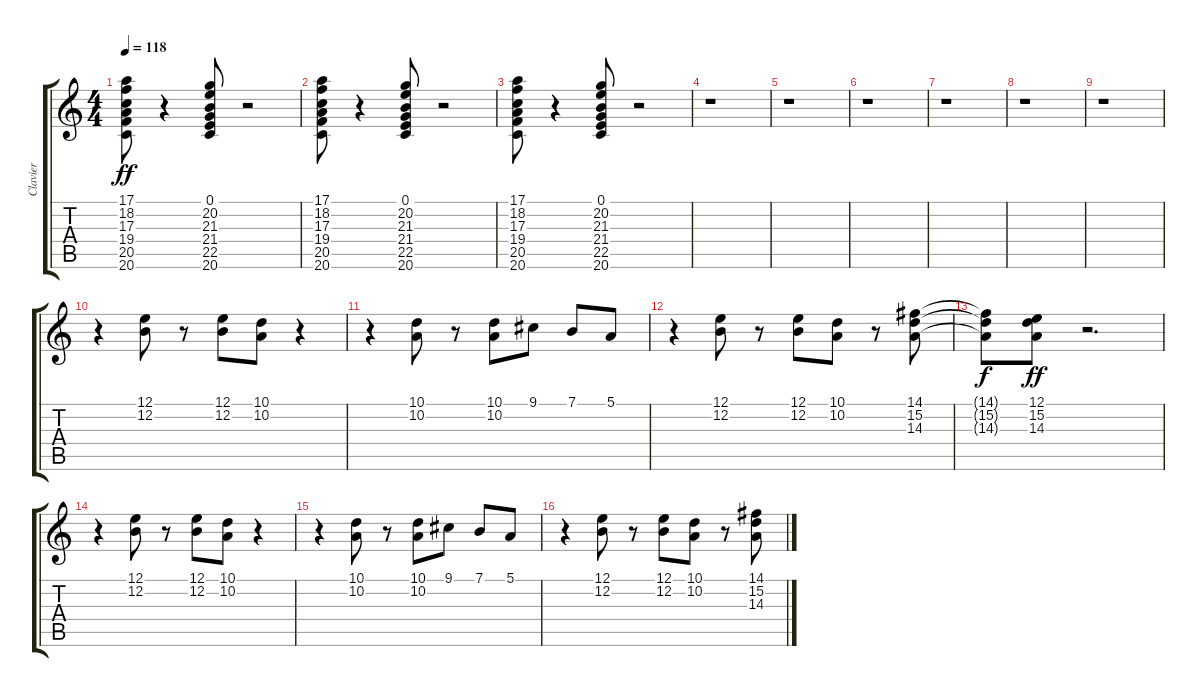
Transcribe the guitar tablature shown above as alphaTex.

\track ("Clavier" "Clavier") {instrument lead2sawtooth}
\staff {score tabs}
\tuning (E4 B3 G3 D3 A2 E2) {hide}
\ts (4 4)
\tempo 118
\clef g2
\ks c
(17.1 18.2 17.3 19.4 20.5 20.6).8{dy ff} r.4 (0.1 20.2 21.3 21.4 22.5 20.6).8 r.2 |
(17.1 18.2 17.3 19.4 20.5 20.6).8 r.4 (0.1 20.2 21.3 21.4 22.5 20.6).8 r.2 |
(17.1 18.2 17.3 19.4 20.5 20.6).8 r.4 (0.1 20.2 21.3 21.4 22.5 20.6).8 r.2 |
r.1 |
r.1 |
r.1 |
r.1 |
r.1 |
r.1 |
r.4 (12.1 12.2).8 r.8 (12.1 12.2).8 (10.1 10.2).8 r.4 |
r.4 (10.1 10.2).8 r.8 (10.1 10.2).8 9.1.8 7.1.8 5.1.8 |
r.4 (12.1 12.2).8 r.8 (12.1 12.2).8 (10.1 10.2).8 r.8 (14.1 15.2 14.3).8 |
(14.1{t} 15.2{t} 14.3{t}).8{dy f} (12.1 15.2 14.3).8{dy ff} r.2{d} |
r.4 (12.1 12.2).8 r.8 (12.1 12.2).8 (10.1 10.2).8 r.4 |
r.4 (10.1 10.2).8 r.8 (10.1 10.2).8 9.1.8 7.1.8 5.1.8 |
r.4 (12.1 12.2).8 r.8 (12.1 12.2).8 (10.1 10.2).8 r.8 (14.1 15.2 14.3).8
